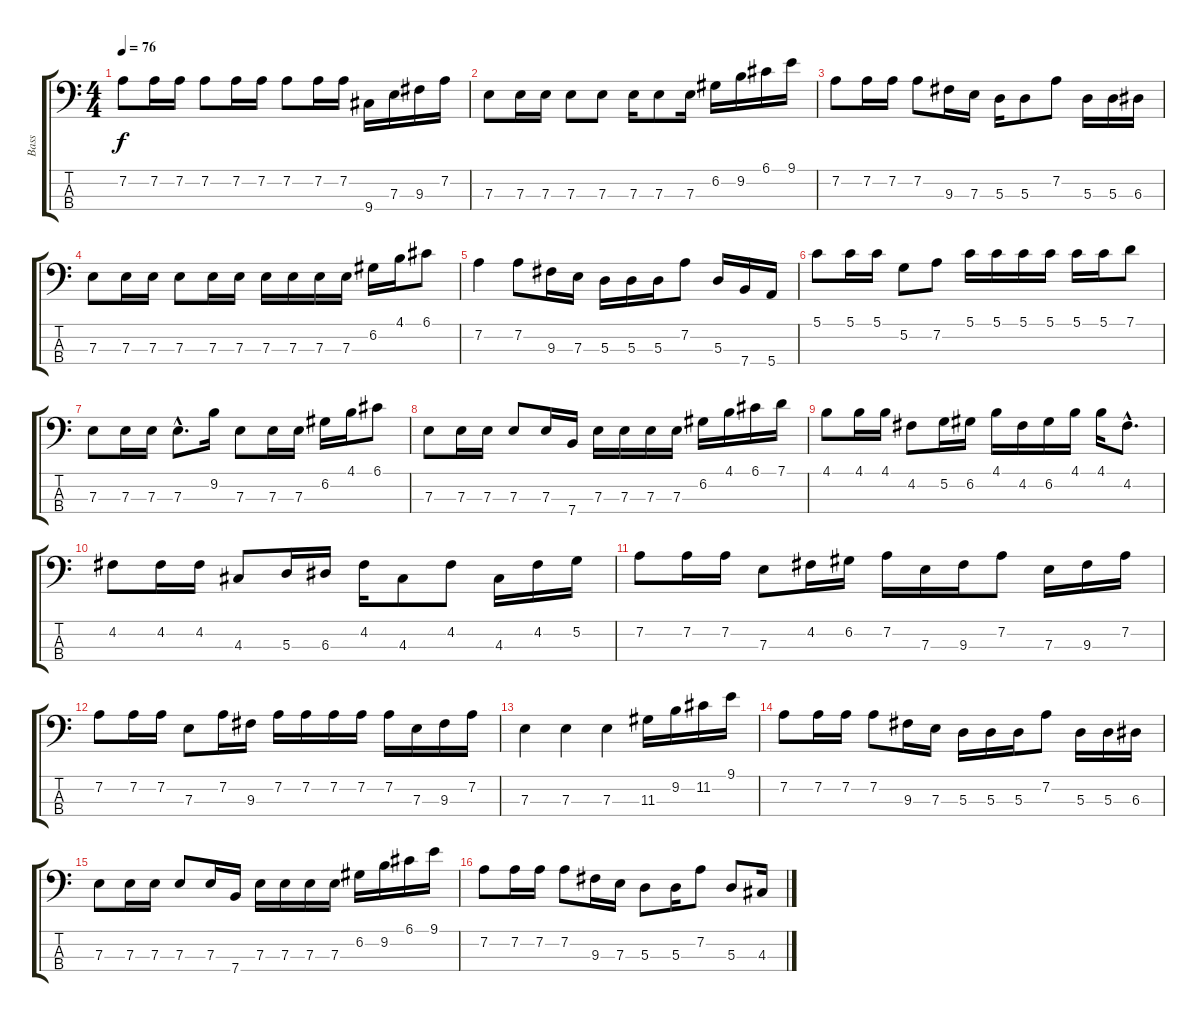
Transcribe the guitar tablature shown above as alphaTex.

\track ("Bass" "Bass") {instrument electricbassfinger}
\staff {score tabs}
\tuning (G2 D2 A1 E1) {hide}
\ts (4 4)
\tempo 76
\clef f4
\ks c
7.2.8{dy f} 7.2.16 7.2.16 7.2.8 7.2.16 7.2.16 7.2.8 7.2.16 7.2.16 9.4.16 7.3.16 9.3.16 7.2.16 |
7.3.8 7.3.16 7.3.16 7.3.8 7.3.8 7.3.16 7.3.8 7.3.16 6.2.16 9.2.16 6.1.16 9.1.16 |
7.2.8 7.2.16 7.2.16 7.2.8 9.3.16 7.3.16 5.3.16 5.3.8 7.2.8 5.3.16 5.3.16 6.3.16 |
7.3.8 7.3.16 7.3.16 7.3.8 7.3.16 7.3.16 7.3.16 7.3.16 7.3.16 7.3.16 6.2.16 4.1.16 6.1.8 |
7.2.4 7.2.8 9.3.16 7.3.16 5.3.16 5.3.16 5.3.16 7.2.8 5.3.16 7.4.16 5.4.16 |
5.1.8 5.1.16 5.1.16 5.2.8 7.2.8 5.1.16 5.1.16 5.1.16 5.1.16 5.1.16 5.1.16 7.1.8 |
7.3.8 7.3.16 7.3.16 7.3{hac}.8{d} 9.2.16 7.3.8 7.3.16 7.3.16 6.2.16 4.1.16 6.1.8 |
7.3.8 7.3.16 7.3.16 7.3.8 7.3.16 7.4.16 7.3.16 7.3.16 7.3.16 7.3.16 6.2.16 4.1.16 6.1.16 7.1.16 |
4.1.8 4.1.16 4.1.16 4.2.8 5.2.16 6.2.16 4.1.16 4.2.16 6.2.16 4.1.16 4.1.16 4.2{hac}.8{d} |
4.2.8 4.2.16 4.2.16 4.3.8 5.3.16 6.3.16 4.2.16 4.3.8 4.2.8 4.3.16 4.2.16 5.2.16 |
7.2.8 7.2.16 7.2.16 7.3.8 4.2.16 6.2.16 7.2.16 7.3.16 9.3.16 7.2.8 7.3.16 9.3.16 7.2.16 |
7.2.8 7.2.16 7.2.16 7.3.8 7.2.16 9.3.16 7.2.16 7.2.16 7.2.16 7.2.16 7.2.16 7.3.16 9.3.16 7.2.16 |
7.3.4 7.3.4 7.3.4 11.3.16 9.2.16 11.2.16 9.1.16 |
7.2.8 7.2.16 7.2.16 7.2.8 9.3.16 7.3.16 5.3.16 5.3.16 5.3.16 7.2.8 5.3.16 5.3.16 6.3.16 |
7.3.8 7.3.16 7.3.16 7.3.8 7.3.16 7.4.16 7.3.16 7.3.16 7.3.16 7.3.16 6.2.16 9.2.16 6.1.16 9.1.16 |
7.2.8 7.2.16 7.2.16 7.2.8 9.3.16 7.3.16 5.3.8 5.3.16 7.2.8 5.3.8 4.3.16
